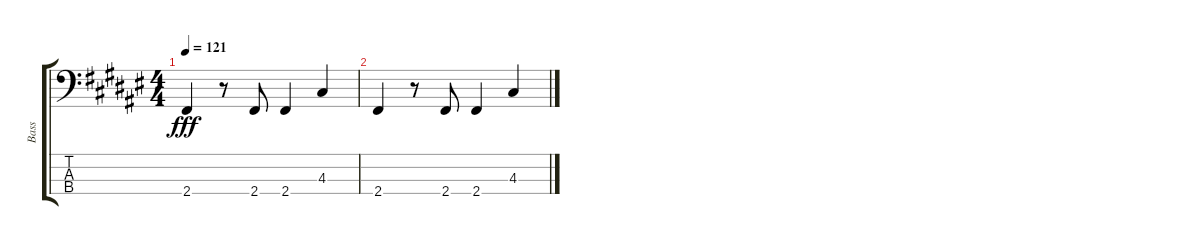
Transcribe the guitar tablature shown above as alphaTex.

\track ("Bass" "Bass") {instrument electricbassfinger}
\staff {score tabs}
\tuning (G2 D2 A1 E1) {hide}
\ts (4 4)
\tempo 121
\clef f4
\ks f#
2.4.4{dy fff} r.8 2.4.8 2.4.4 4.3.4 |
2.4.4 r.8 2.4.8 2.4.4 4.3.4
